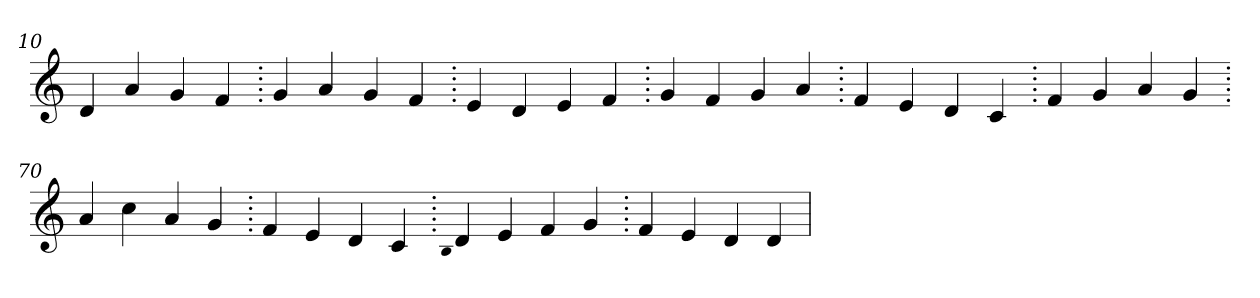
**kern
*part1
*staff1
*clefG2
=10.
4d
4a
4g
4f
=20.
4g
4a
4g
4f
=30.
4e
4d
4e
4f
=40.
4g
4f
4g
4a
=50.
4f
4e
4d
4c
=60.
4f
4g
4a
4g
=70.
4a
4cc
4a
4g
=80.
4f
4e
4d
4c
=90.
qqB
4d
4e
4f
4g
=100.
4f
4e
4d
4d
=
*-
